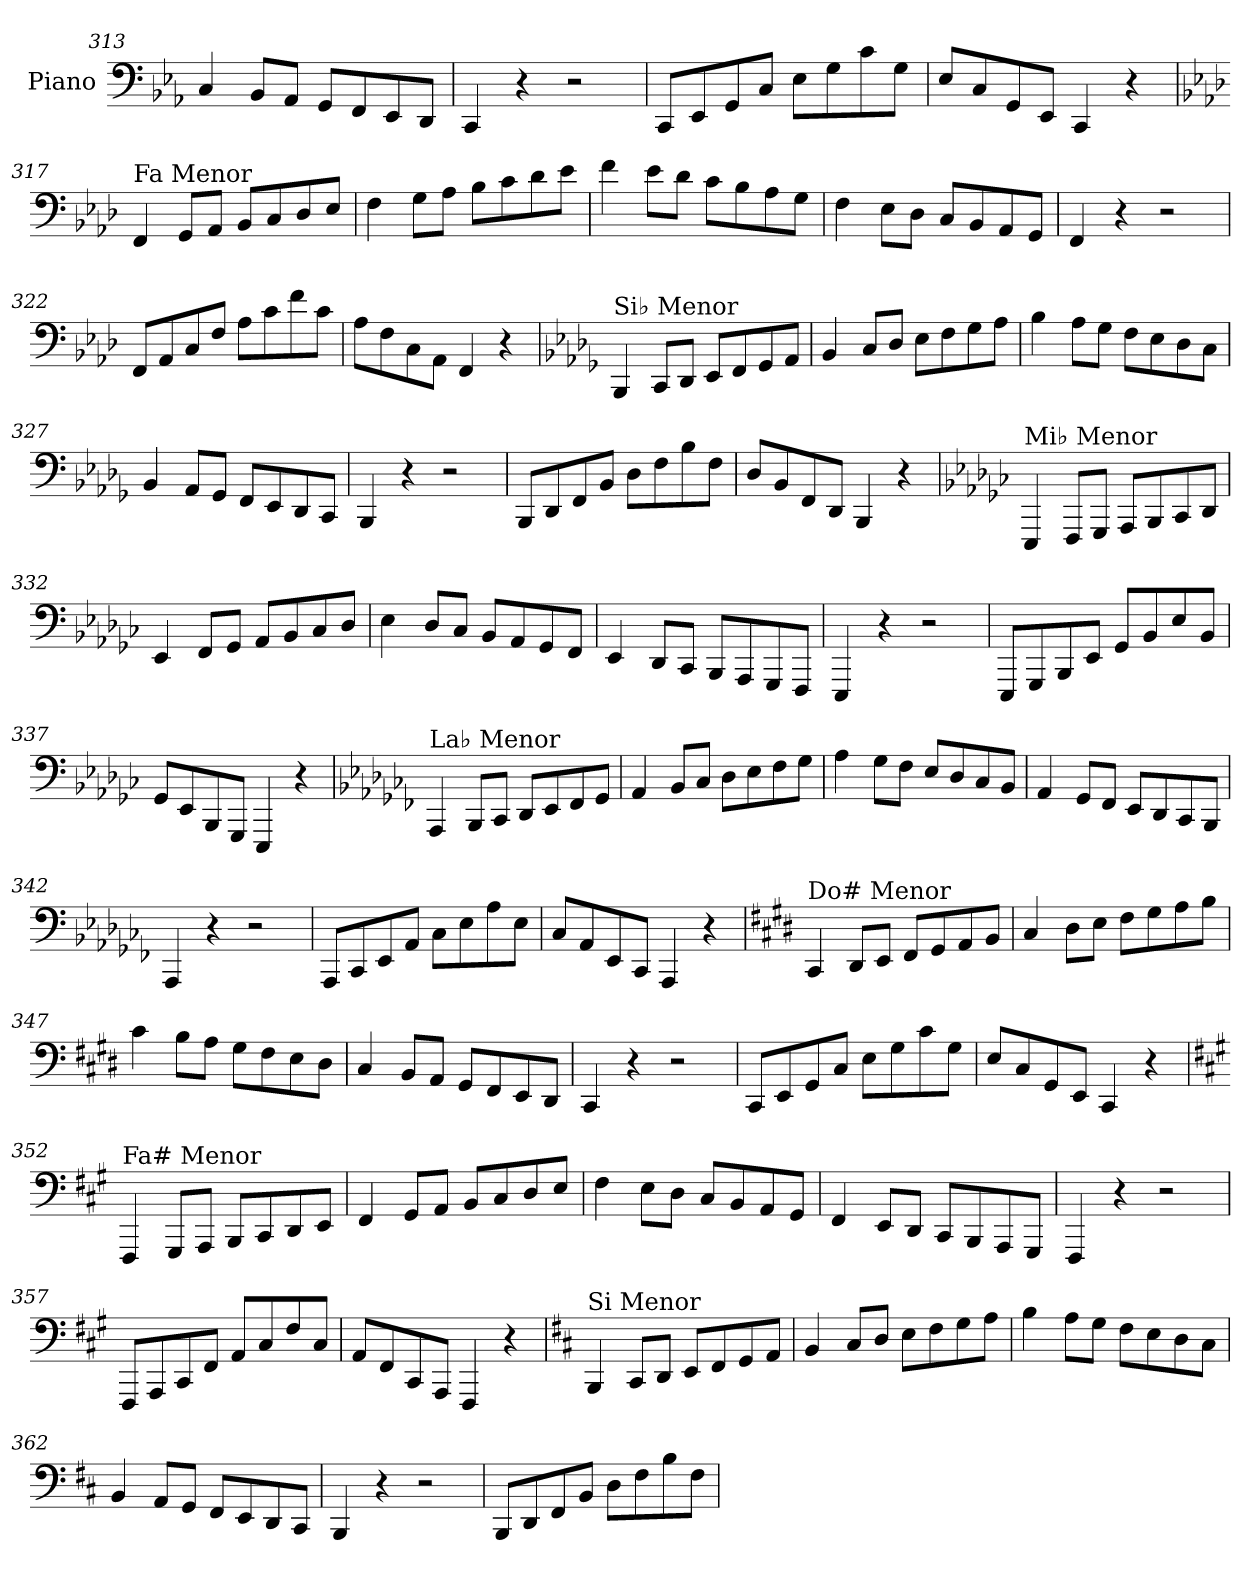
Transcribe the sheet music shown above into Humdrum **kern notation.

**kern
*part1
*staff1
*I"Piano
*I'Pno.
*clefF4
*k[b-e-a-]
=313
4C/
8BB-/L
8AA-/J
8GG/L
8FF/
8EE-/
8DD/J
=314
4CC/
4r
2r
=315
8CC/L
8EE-/
8GG/
8C/J
8E-\L
8G\
8c\
8G\J
=316
8E-/L
8C/
8GG/
8EE-/J
4CC/
4r
!!LO:LB:g=z
=317
*k[b-e-a-d-]
!LO:TX:a:t=Fa Menor
4FF/
8GG/L
8AA-/J
8BB-/L
8C/
8D-/
8E-/J
=318
4F\
8G\L
8A-\J
8B-\L
8c\
8d-\
8e-\J
=319
4f\
8e-\L
8d-\J
8c\L
8B-\
8A-\
8G\J
=320
4F\
8E-\L
8D-\J
8C/L
8BB-/
8AA-/
8GG/J
=321
4FF/
4r
2r
=322
8FF/L
8AA-/
8C/
8F/J
8A-\L
8c\
8f\
8c\J
=323
8A-\L
8F\
8C\
8AA-\J
4FF/
4r
!!LO:LB:g=z
=324
*k[b-e-a-d-g-]
!LO:TX:a:t=Si♭ Menor
4BBB-/
8CC/L
8DD-/J
8EE-/L
8FF/
8GG-/
8AA-/J
=325
4BB-/
8C/L
8D-/J
8E-\L
8F\
8G-\
8A-\J
=326
4B-\
8A-\L
8G-\J
8F\L
8E-\
8D-\
8C\J
=327
4BB-/
8AA-/L
8GG-/J
8FF/L
8EE-/
8DD-/
8CC/J
=328
4BBB-/
4r
2r
=329
8BBB-/L
8DD-/
8FF/
8BB-/J
8D-\L
8F\
8B-\
8F\J
=330
8D-/L
8BB-/
8FF/
8DD-/J
4BBB-/
4r
!!LO:PB:g=z
=331
*k[b-e-a-d-g-c-]
!LO:TX:a:t=Mi♭ Menor
4EEE-/
8FFF/L
8GGG-/J
8AAA-/L
8BBB-/
8CC-/
8DD-/J
=332
4EE-/
8FF/L
8GG-/J
8AA-/L
8BB-/
8C-/
8D-/J
=333
4E-\
8D-/L
8C-/J
8BB-/L
8AA-/
8GG-/
8FF/J
=334
4EE-/
8DD-/L
8CC-/J
8BBB-/L
8AAA-/
8GGG-/
8FFF/J
=335
4EEE-/
4r
2r
=336
8EEE-/L
8GGG-/
8BBB-/
8EE-/J
8GG-/L
8BB-/
8E-/
8BB-/J
=337
8GG-/L
8EE-/
8BBB-/
8GGG-/J
4EEE-/
4r
!!LO:LB:g=z
=338
*k[b-e-a-d-g-c-f-]
!LO:TX:a:t=La♭ Menor
4AAA-/
8BBB-/L
8CC-/J
8DD-/L
8EE-/
8FF-/
8GG-/J
=339
4AA-/
8BB-/L
8C-/J
8D-\L
8E-\
8F-\
8G-\J
=340
4A-\
8G-\L
8F-\J
8E-/L
8D-/
8C-/
8BB-/J
=341
4AA-/
8GG-/L
8FF-/J
8EE-/L
8DD-/
8CC-/
8BBB-/J
=342
4AAA-/
4r
2r
=343
8AAA-/L
8CC-/
8EE-/
8AA-/J
8C-\L
8E-\
8A-\
8E-\J
=344
8C-/L
8AA-/
8EE-/
8CC-/J
4AAA-/
4r
!!LO:LB:g=z
=345
*k[f#c#g#d#]
!LO:TX:a:t=Do# Menor
4CC#/
8DD#/L
8EE/J
8FF#/L
8GG#/
8AA/
8BB/J
=346
4C#/
8D#\L
8E\J
8F#\L
8G#\
8A\
8B\J
=347
4c#\
8B\L
8A\J
8G#\L
8F#\
8E\
8D#\J
=348
4C#/
8BB/L
8AA/J
8GG#/L
8FF#/
8EE/
8DD#/J
=349
4CC#/
4r
2r
=350
8CC#/L
8EE/
8GG#/
8C#/J
8E\L
8G#\
8c#\
8G#\J
=351
8E/L
8C#/
8GG#/
8EE/J
4CC#/
4r
!!LO:LB:g=z
=352
*k[f#c#g#]
!LO:TX:a:t=Fa# Menor
4FFF#/
8GGG#/L
8AAA/J
8BBB/L
8CC#/
8DD/
8EE/J
=353
4FF#/
8GG#/L
8AA/J
8BB/L
8C#/
8D/
8E/J
=354
4F#\
8E\L
8D\J
8C#/L
8BB/
8AA/
8GG#/J
=355
4FF#/
8EE/L
8DD/J
8CC#/L
8BBB/
8AAA/
8GGG#/J
=356
4FFF#/
4r
2r
=357
8FFF#/L
8AAA/
8CC#/
8FF#/J
8AA/L
8C#/
8F#/
8C#/J
=358
8AA/L
8FF#/
8CC#/
8AAA/J
4FFF#/
4r
!!LO:LB:g=z
=359
*k[f#c#]
!LO:TX:a:t=Si Menor
4BBB/
8CC#/L
8DD/J
8EE/L
8FF#/
8GG/
8AA/J
=360
4BB/
8C#/L
8D/J
8E\L
8F#\
8G\
8A\J
=361
4B\
8A\L
8G\J
8F#\L
8E\
8D\
8C#\J
=362
4BB/
8AA/L
8GG/J
8FF#/L
8EE/
8DD/
8CC#/J
=363
4BBB/
4r
2r
=364
8BBB/L
8DD/
8FF#/
8BB/J
8D\L
8F#\
8B\
8F#\J
=
*-
